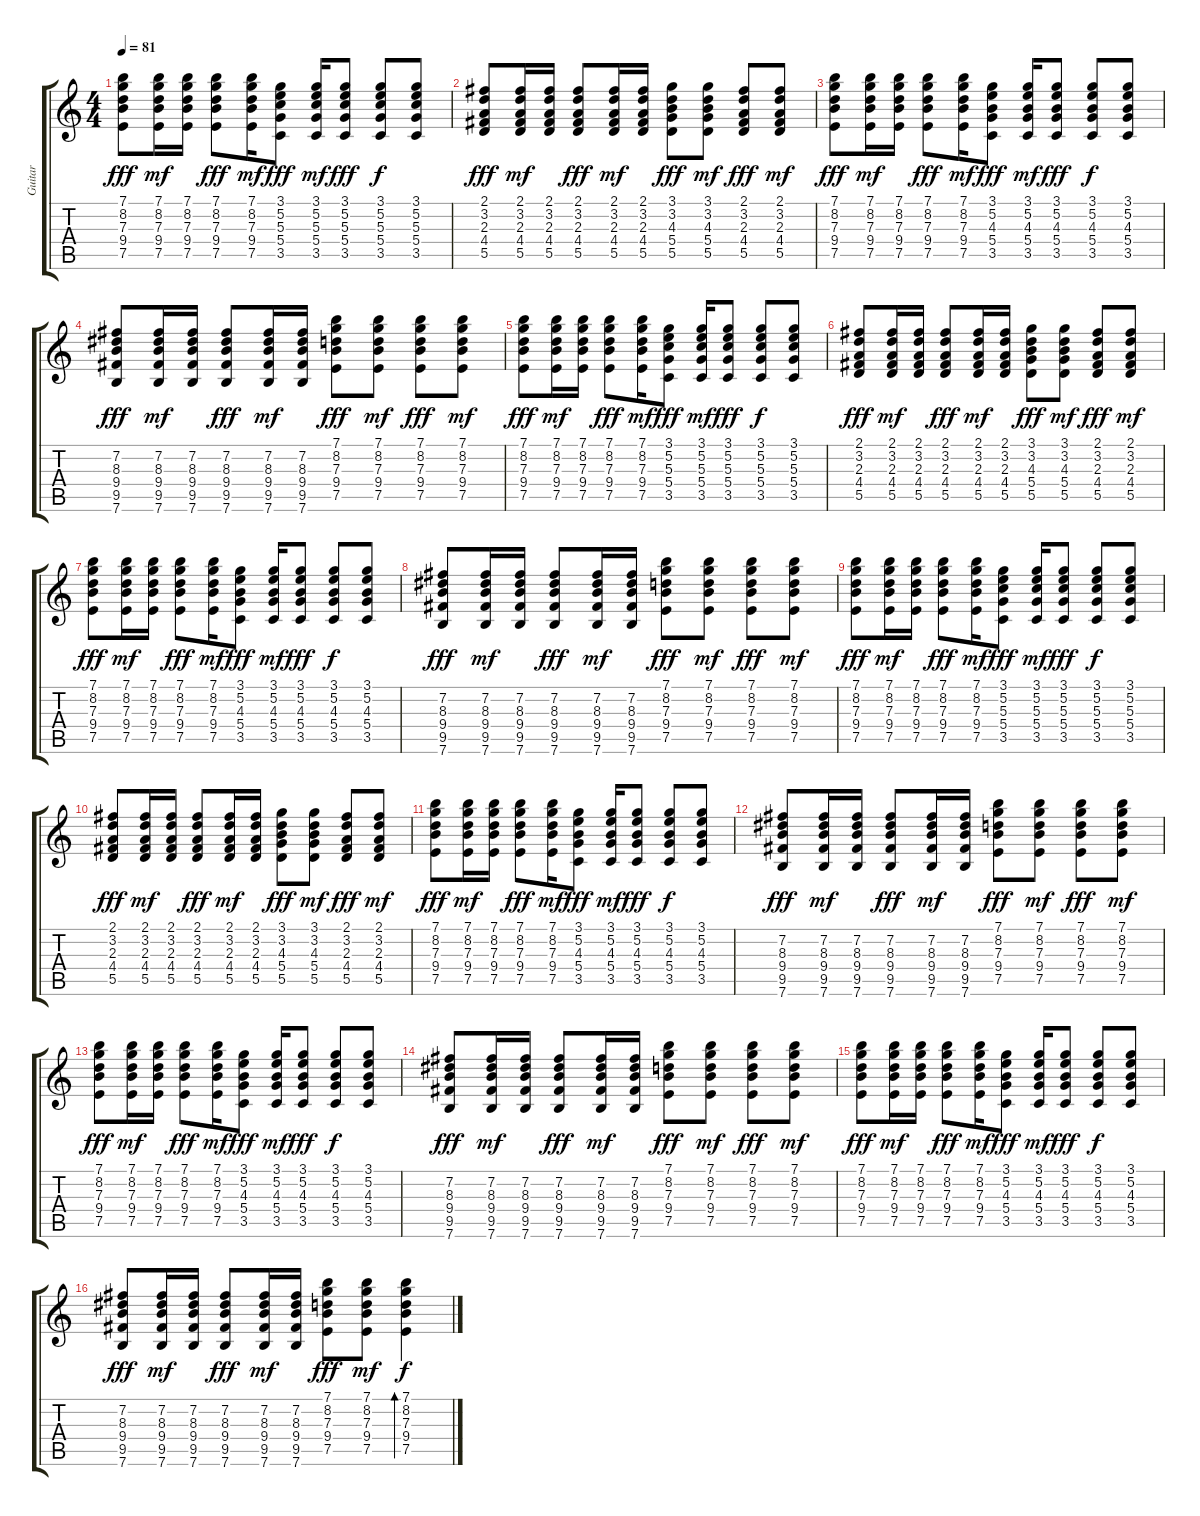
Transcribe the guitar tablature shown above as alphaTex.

\track ("Guitar" "Guitar") {instrument acousticguitarsteel}
\staff {score tabs}
\tuning (E4 B3 G3 D3 A2 E2) {hide}
\ts (4 4)
\tempo 81
\clef g2
\ks c
(7.1 8.2 7.3 9.4 7.5).8{dy fff} (7.1 8.2 7.3 9.4 7.5).16{dy mf} (7.1 8.2 7.3 9.4 7.5).16 (7.1 8.2 7.3 9.4 7.5).8{dy fff} (7.1 8.2 7.3 9.4 7.5).16{dy mf} (3.1 5.2 5.3 5.4 3.5).8{dy fff} (3.1 5.2 5.3 5.4 3.5).16{dy mf} (3.1 5.2 5.3 5.4 3.5).8{dy fff} (3.1 5.2 5.3 5.4 3.5).8{dy f} (3.1 5.2 5.3 5.4 3.5).8 |
(2.1 3.2 2.3 4.4 5.5).8{dy fff} (2.1 3.2 2.3 4.4 5.5).16{dy mf} (2.1 3.2 2.3 4.4 5.5).16 (2.1 3.2 2.3 4.4 5.5).8{dy fff} (2.1 3.2 2.3 4.4 5.5).16{dy mf} (2.1 3.2 2.3 4.4 5.5).16 (3.1 3.2 4.3 5.4 5.5).8{dy fff} (3.1 3.2 4.3 5.4 5.5).8{dy mf} (2.1 3.2 2.3 4.4 5.5).8{dy fff} (2.1 3.2 2.3 4.4 5.5).8{dy mf} |
(7.1 8.2 7.3 9.4 7.5).8{dy fff} (7.1 8.2 7.3 9.4 7.5).16{dy mf} (7.1 8.2 7.3 9.4 7.5).16 (7.1 8.2 7.3 9.4 7.5).8{dy fff} (7.1 8.2 7.3 9.4 7.5).16{dy mf} (3.1 5.2 4.3 5.4 3.5).8{dy fff} (3.1 5.2 4.3 5.4 3.5).16{dy mf} (3.1 5.2 4.3 5.4 3.5).8{dy fff} (3.1 5.2 4.3 5.4 3.5).8{dy f} (3.1 5.2 4.3 5.4 3.5).8 |
(7.2 8.3 9.4 9.5 7.6).8{dy fff} (7.2 8.3 9.4 9.5 7.6).16{dy mf} (7.2 8.3 9.4 9.5 7.6).16 (7.2 8.3 9.4 9.5 7.6).8{dy fff} (7.2 8.3 9.4 9.5 7.6).16{dy mf} (7.2 8.3 9.4 9.5 7.6).16 (7.1 8.2 7.3 9.4 7.5).8{dy fff} (7.1 8.2 7.3 9.4 7.5).8{dy mf} (7.1 8.2 7.3 9.4 7.5).8{dy fff} (7.1 8.2 7.3 9.4 7.5).8{dy mf} |
(7.1 8.2 7.3 9.4 7.5).8{dy fff} (7.1 8.2 7.3 9.4 7.5).16{dy mf} (7.1 8.2 7.3 9.4 7.5).16 (7.1 8.2 7.3 9.4 7.5).8{dy fff} (7.1 8.2 7.3 9.4 7.5).16{dy mf} (3.1 5.2 5.3 5.4 3.5).8{dy fff} (3.1 5.2 5.3 5.4 3.5).16{dy mf} (3.1 5.2 5.3 5.4 3.5).8{dy fff} (3.1 5.2 5.3 5.4 3.5).8{dy f} (3.1 5.2 5.3 5.4 3.5).8 |
(2.1 3.2 2.3 4.4 5.5).8{dy fff} (2.1 3.2 2.3 4.4 5.5).16{dy mf} (2.1 3.2 2.3 4.4 5.5).16 (2.1 3.2 2.3 4.4 5.5).8{dy fff} (2.1 3.2 2.3 4.4 5.5).16{dy mf} (2.1 3.2 2.3 4.4 5.5).16 (3.1 3.2 4.3 5.4 5.5).8{dy fff} (3.1 3.2 4.3 5.4 5.5).8{dy mf} (2.1 3.2 2.3 4.4 5.5).8{dy fff} (2.1 3.2 2.3 4.4 5.5).8{dy mf} |
(7.1 8.2 7.3 9.4 7.5).8{dy fff} (7.1 8.2 7.3 9.4 7.5).16{dy mf} (7.1 8.2 7.3 9.4 7.5).16 (7.1 8.2 7.3 9.4 7.5).8{dy fff} (7.1 8.2 7.3 9.4 7.5).16{dy mf} (3.1 5.2 4.3 5.4 3.5).8{dy fff} (3.1 5.2 4.3 5.4 3.5).16{dy mf} (3.1 5.2 4.3 5.4 3.5).8{dy fff} (3.1 5.2 4.3 5.4 3.5).8{dy f} (3.1 5.2 4.3 5.4 3.5).8 |
(7.2 8.3 9.4 9.5 7.6).8{dy fff} (7.2 8.3 9.4 9.5 7.6).16{dy mf} (7.2 8.3 9.4 9.5 7.6).16 (7.2 8.3 9.4 9.5 7.6).8{dy fff} (7.2 8.3 9.4 9.5 7.6).16{dy mf} (7.2 8.3 9.4 9.5 7.6).16 (7.1 8.2 7.3 9.4 7.5).8{dy fff} (7.1 8.2 7.3 9.4 7.5).8{dy mf} (7.1 8.2 7.3 9.4 7.5).8{dy fff} (7.1 8.2 7.3 9.4 7.5).8{dy mf} |
(7.1 8.2 7.3 9.4 7.5).8{dy fff} (7.1 8.2 7.3 9.4 7.5).16{dy mf} (7.1 8.2 7.3 9.4 7.5).16 (7.1 8.2 7.3 9.4 7.5).8{dy fff} (7.1 8.2 7.3 9.4 7.5).16{dy mf} (3.1 5.2 5.3 5.4 3.5).8{dy fff} (3.1 5.2 5.3 5.4 3.5).16{dy mf} (3.1 5.2 5.3 5.4 3.5).8{dy fff} (3.1 5.2 5.3 5.4 3.5).8{dy f} (3.1 5.2 5.3 5.4 3.5).8 |
(2.1 3.2 2.3 4.4 5.5).8{dy fff} (2.1 3.2 2.3 4.4 5.5).16{dy mf} (2.1 3.2 2.3 4.4 5.5).16 (2.1 3.2 2.3 4.4 5.5).8{dy fff} (2.1 3.2 2.3 4.4 5.5).16{dy mf} (2.1 3.2 2.3 4.4 5.5).16 (3.1 3.2 4.3 5.4 5.5).8{dy fff} (3.1 3.2 4.3 5.4 5.5).8{dy mf} (2.1 3.2 2.3 4.4 5.5).8{dy fff} (2.1 3.2 2.3 4.4 5.5).8{dy mf} |
(7.1 8.2 7.3 9.4 7.5).8{dy fff} (7.1 8.2 7.3 9.4 7.5).16{dy mf} (7.1 8.2 7.3 9.4 7.5).16 (7.1 8.2 7.3 9.4 7.5).8{dy fff} (7.1 8.2 7.3 9.4 7.5).16{dy mf} (3.1 5.2 4.3 5.4 3.5).8{dy fff} (3.1 5.2 4.3 5.4 3.5).16{dy mf} (3.1 5.2 4.3 5.4 3.5).8{dy fff} (3.1 5.2 4.3 5.4 3.5).8{dy f} (3.1 5.2 4.3 5.4 3.5).8 |
(7.2 8.3 9.4 9.5 7.6).8{dy fff} (7.2 8.3 9.4 9.5 7.6).16{dy mf} (7.2 8.3 9.4 9.5 7.6).16 (7.2 8.3 9.4 9.5 7.6).8{dy fff} (7.2 8.3 9.4 9.5 7.6).16{dy mf} (7.2 8.3 9.4 9.5 7.6).16 (7.1 8.2 7.3 9.4 7.5).8{dy fff} (7.1 8.2 7.3 9.4 7.5).8{dy mf} (7.1 8.2 7.3 9.4 7.5).8{dy fff} (7.1 8.2 7.3 9.4 7.5).8{dy mf} |
(7.1 8.2 7.3 9.4 7.5).8{dy fff} (7.1 8.2 7.3 9.4 7.5).16{dy mf} (7.1 8.2 7.3 9.4 7.5).16 (7.1 8.2 7.3 9.4 7.5).8{dy fff} (7.1 8.2 7.3 9.4 7.5).16{dy mf} (3.1 5.2 4.3 5.4 3.5).8{dy fff} (3.1 5.2 4.3 5.4 3.5).16{dy mf} (3.1 5.2 4.3 5.4 3.5).8{dy fff} (3.1 5.2 4.3 5.4 3.5).8{dy f} (3.1 5.2 4.3 5.4 3.5).8 |
(7.2 8.3 9.4 9.5 7.6).8{dy fff} (7.2 8.3 9.4 9.5 7.6).16{dy mf} (7.2 8.3 9.4 9.5 7.6).16 (7.2 8.3 9.4 9.5 7.6).8{dy fff} (7.2 8.3 9.4 9.5 7.6).16{dy mf} (7.2 8.3 9.4 9.5 7.6).16 (7.1 8.2 7.3 9.4 7.5).8{dy fff} (7.1 8.2 7.3 9.4 7.5).8{dy mf} (7.1 8.2 7.3 9.4 7.5).8{dy fff} (7.1 8.2 7.3 9.4 7.5).8{dy mf} |
(7.1 8.2 7.3 9.4 7.5).8{dy fff} (7.1 8.2 7.3 9.4 7.5).16{dy mf} (7.1 8.2 7.3 9.4 7.5).16 (7.1 8.2 7.3 9.4 7.5).8{dy fff} (7.1 8.2 7.3 9.4 7.5).16{dy mf} (3.1 5.2 4.3 5.4 3.5).8{dy fff} (3.1 5.2 4.3 5.4 3.5).16{dy mf} (3.1 5.2 4.3 5.4 3.5).8{dy fff} (3.1 5.2 4.3 5.4 3.5).8{dy f} (3.1 5.2 4.3 5.4 3.5).8 |
(7.2 8.3 9.4 9.5 7.6).8{dy fff} (7.2 8.3 9.4 9.5 7.6).16{dy mf} (7.2 8.3 9.4 9.5 7.6).16 (7.2 8.3 9.4 9.5 7.6).8{dy fff} (7.2 8.3 9.4 9.5 7.6).16{dy mf} (7.2 8.3 9.4 9.5 7.6).16 (7.1 8.2 7.3 9.4 7.5).8{dy fff} (7.1 8.2 7.3 9.4 7.5).8{dy mf} (7.1 8.2 7.3 9.4 7.5).4{bd 480 dy f}
